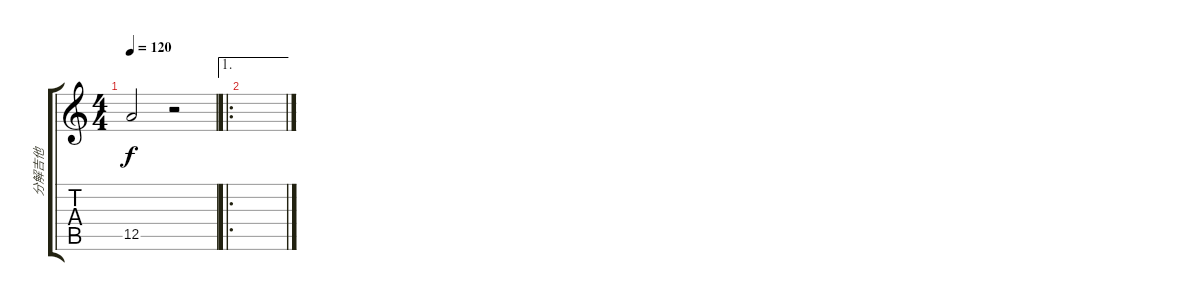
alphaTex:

\track ("分解吉他" "分解吉他") {instrument acousticguitarnylon}
\staff {score tabs}
\tuning (E4 B3 G3 D3 A2 E2) {hide}
\ts (4 4)
\tempo 120
\clef g2
\ks c
12.5{t}.2{dy f} r.2 |
\ae 1
\ro
